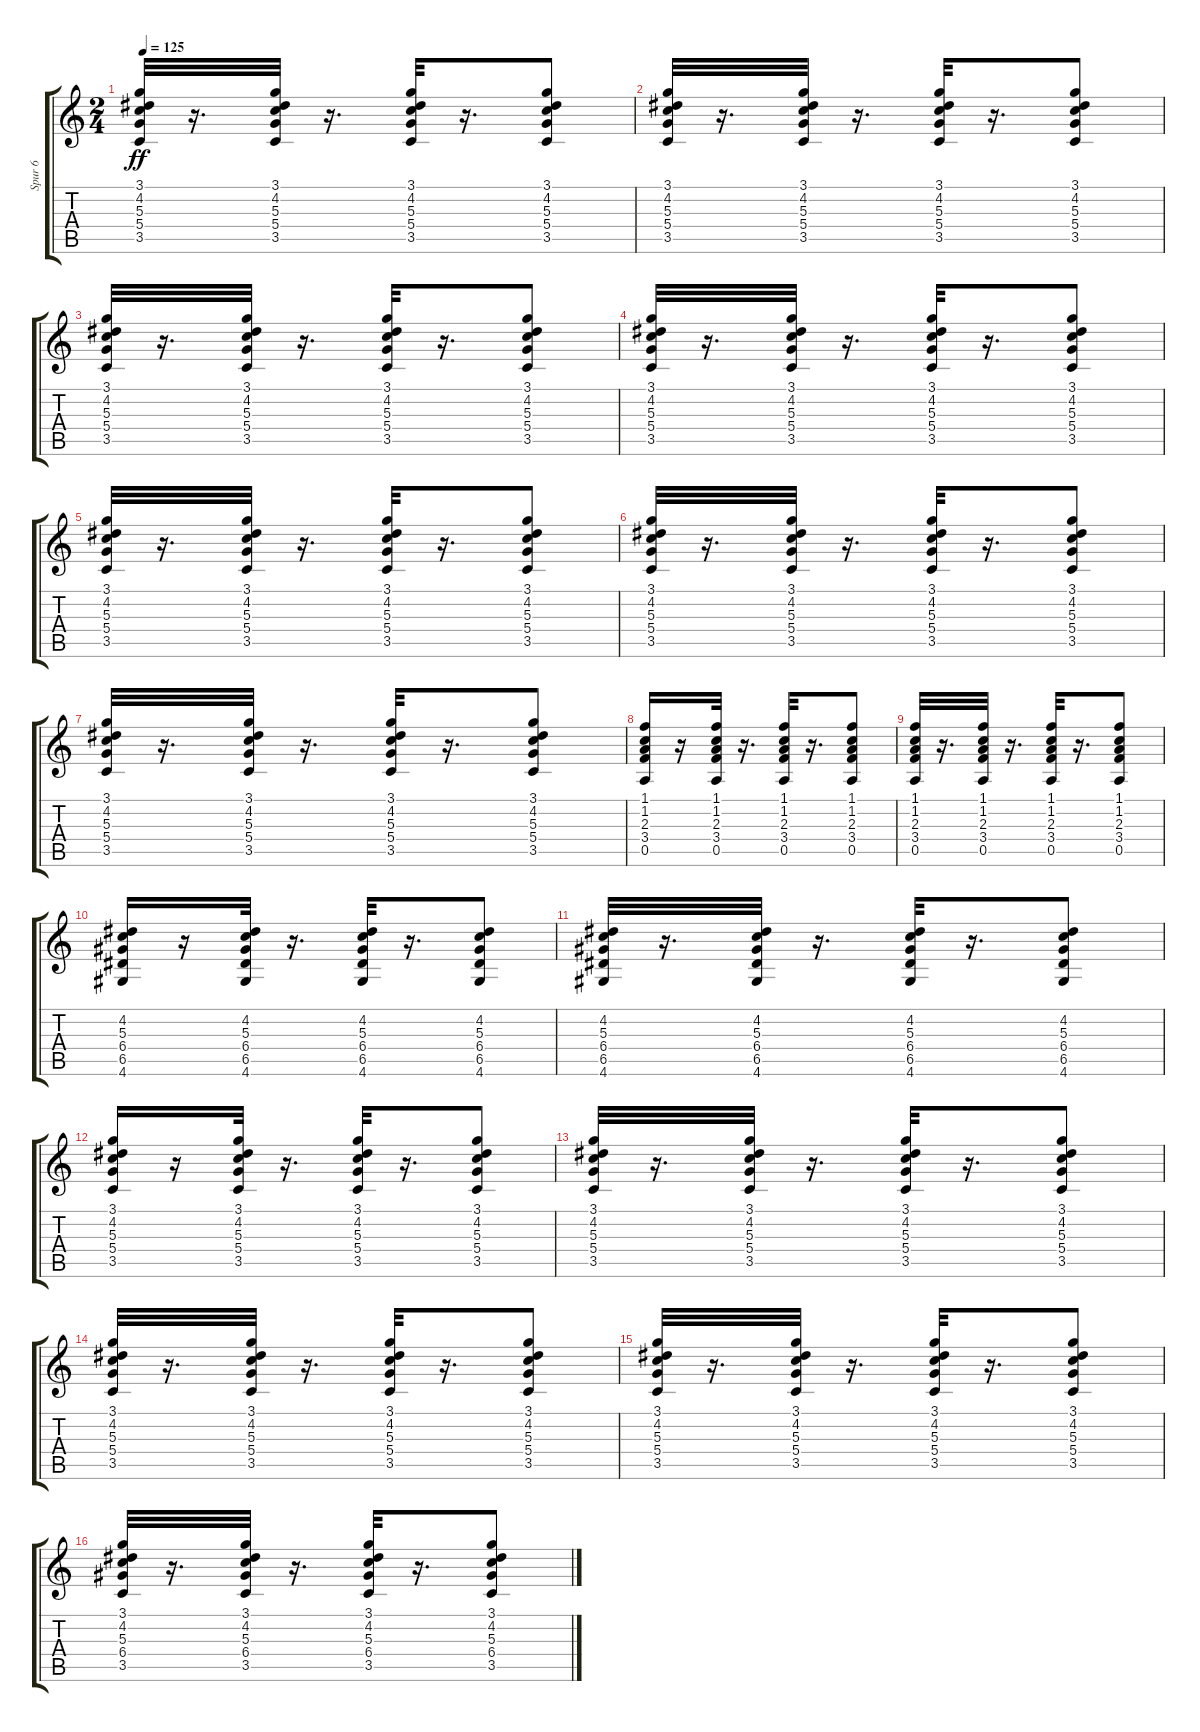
\track ("Spur 6" "Spur 6") {instrument acousticguitarsteel}
\staff {score tabs}
\tuning (E4 B3 G3 D3 A2 E2) {hide}
\ts (2 4)
\tempo 125
\clef g2
\ks c
(3.1 4.2 5.3 5.4 3.5).32{dy ff} r.16{d} (3.1 4.2 5.3 5.4 3.5).32 r.16{d} (3.1 4.2 5.3 5.4 3.5).32 r.16{d} (3.1 4.2 5.3 5.4 3.5).8 |
(3.1 4.2 5.3 5.4 3.5).32 r.16{d} (3.1 4.2 5.3 5.4 3.5).32 r.16{d} (3.1 4.2 5.3 5.4 3.5).32 r.16{d} (3.1 4.2 5.3 5.4 3.5).8 |
(3.1 4.2 5.3 5.4 3.5).32 r.16{d} (3.1 4.2 5.3 5.4 3.5).32 r.16{d} (3.1 4.2 5.3 5.4 3.5).32 r.16{d} (3.1 4.2 5.3 5.4 3.5).8 |
(3.1 4.2 5.3 5.4 3.5).32 r.16{d} (3.1 4.2 5.3 5.4 3.5).32 r.16{d} (3.1 4.2 5.3 5.4 3.5).32 r.16{d} (3.1 4.2 5.3 5.4 3.5).8 |
(3.1 4.2 5.3 5.4 3.5).32 r.16{d} (3.1 4.2 5.3 5.4 3.5).32 r.16{d} (3.1 4.2 5.3 5.4 3.5).32 r.16{d} (3.1 4.2 5.3 5.4 3.5).8 |
(3.1 4.2 5.3 5.4 3.5).32 r.16{d} (3.1 4.2 5.3 5.4 3.5).32 r.16{d} (3.1 4.2 5.3 5.4 3.5).32 r.16{d} (3.1 4.2 5.3 5.4 3.5).8 |
(3.1 4.2 5.3 5.4 3.5).32 r.16{d} (3.1 4.2 5.3 5.4 3.5).32 r.16{d} (3.1 4.2 5.3 5.4 3.5).32 r.16{d} (3.1 4.2 5.3 5.4 3.5).8 |
(1.1 1.2 2.3 3.4 0.5).16 r.16 (1.1 1.2 2.3 3.4 0.5).32 r.16{d} (1.1 1.2 2.3 3.4 0.5).32 r.16{d} (1.1 1.2 2.3 3.4 0.5).8 |
(1.1 1.2 2.3 3.4 0.5).32 r.16{d} (1.1 1.2 2.3 3.4 0.5).32 r.16{d} (1.1 1.2 2.3 3.4 0.5).32 r.16{d} (1.1 1.2 2.3 3.4 0.5).8 |
(4.2 5.3 6.4 6.5 4.6).16 r.16 (4.2 5.3 6.4 6.5 4.6).32 r.16{d} (4.2 5.3 6.4 6.5 4.6).32 r.16{d} (4.2 5.3 6.4 6.5 4.6).8 |
(4.2 5.3 6.4 6.5 4.6).32 r.16{d} (4.2 5.3 6.4 6.5 4.6).32 r.16{d} (4.2 5.3 6.4 6.5 4.6).32 r.16{d} (4.2 5.3 6.4 6.5 4.6).8 |
(3.1 4.2 5.3 5.4 3.5).16 r.16 (3.1 4.2 5.3 5.4 3.5).32 r.16{d} (3.1 4.2 5.3 5.4 3.5).32 r.16{d} (3.1 4.2 5.3 5.4 3.5).8 |
(3.1 4.2 5.3 5.4 3.5).32 r.16{d} (3.1 4.2 5.3 5.4 3.5).32 r.16{d} (3.1 4.2 5.3 5.4 3.5).32 r.16{d} (3.1 4.2 5.3 5.4 3.5).8 |
(3.1 4.2 5.3 5.4 3.5).32 r.16{d} (3.1 4.2 5.3 5.4 3.5).32 r.16{d} (3.1 4.2 5.3 5.4 3.5).32 r.16{d} (3.1 4.2 5.3 5.4 3.5).8 |
(3.1 4.2 5.3 5.4 3.5).32 r.16{d} (3.1 4.2 5.3 5.4 3.5).32 r.16{d} (3.1 4.2 5.3 5.4 3.5).32 r.16{d} (3.1 4.2 5.3 5.4 3.5).8 |
(3.1 4.2 5.3 6.4 3.5).32 r.16{d} (3.1 4.2 5.3 6.4 3.5).32 r.16{d} (3.1 4.2 5.3 6.4 3.5).32 r.16{d} (3.1 4.2 5.3 6.4 3.5).8
